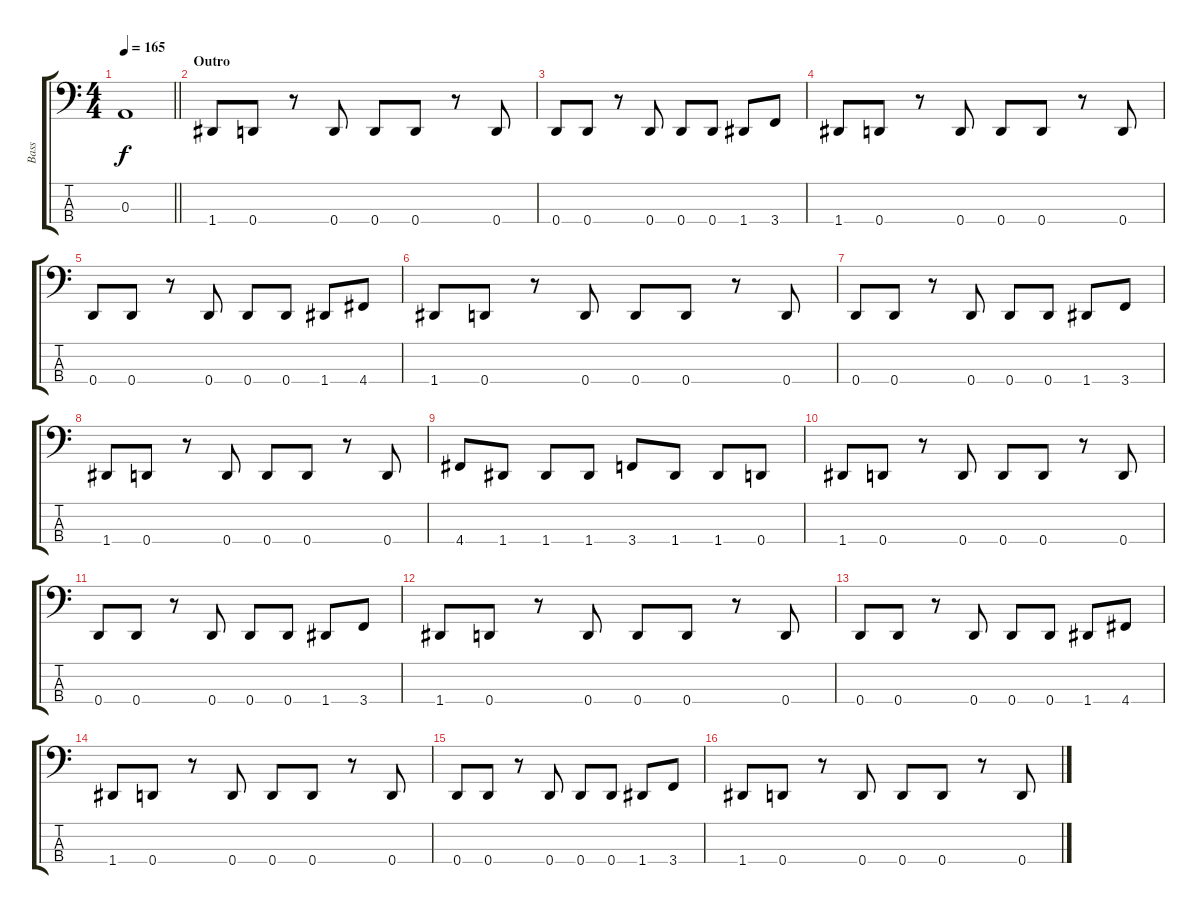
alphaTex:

\track ("Bass" "Bass") {instrument electricbassfinger}
\staff {score tabs}
\tuning (G2 D2 A1 D1) {hide}
\ts (4 4)
\tempo 165
\clef f4
\barLineRight lightlight
\ks c
0.3.1{dy f} |
\section ("" "Outro")
1.4.8 0.4.8 r.8 0.4.8 0.4.8 0.4.8 r.8 0.4.8 |
0.4.8 0.4.8 r.8 0.4.8 0.4.8 0.4.8 1.4.8 3.4.8 |
1.4.8 0.4.8 r.8 0.4.8 0.4.8 0.4.8 r.8 0.4.8 |
0.4.8 0.4.8 r.8 0.4.8 0.4.8 0.4.8 1.4.8 4.4.8 |
1.4.8 0.4.8 r.8 0.4.8 0.4.8 0.4.8 r.8 0.4.8 |
0.4.8 0.4.8 r.8 0.4.8 0.4.8 0.4.8 1.4.8 3.4.8 |
1.4.8 0.4.8 r.8 0.4.8 0.4.8 0.4.8 r.8 0.4.8 |
4.4.8 1.4.8 1.4.8 1.4.8 3.4.8 1.4.8 1.4.8 0.4.8 |
1.4.8 0.4.8 r.8 0.4.8 0.4.8 0.4.8 r.8 0.4.8 |
0.4.8 0.4.8 r.8 0.4.8 0.4.8 0.4.8 1.4.8 3.4.8 |
1.4.8 0.4.8 r.8 0.4.8 0.4.8 0.4.8 r.8 0.4.8 |
0.4.8 0.4.8 r.8 0.4.8 0.4.8 0.4.8 1.4.8 4.4.8 |
1.4.8 0.4.8 r.8 0.4.8 0.4.8 0.4.8 r.8 0.4.8 |
0.4.8 0.4.8 r.8 0.4.8 0.4.8 0.4.8 1.4.8 3.4.8 |
1.4.8 0.4.8 r.8 0.4.8 0.4.8 0.4.8 r.8 0.4.8
